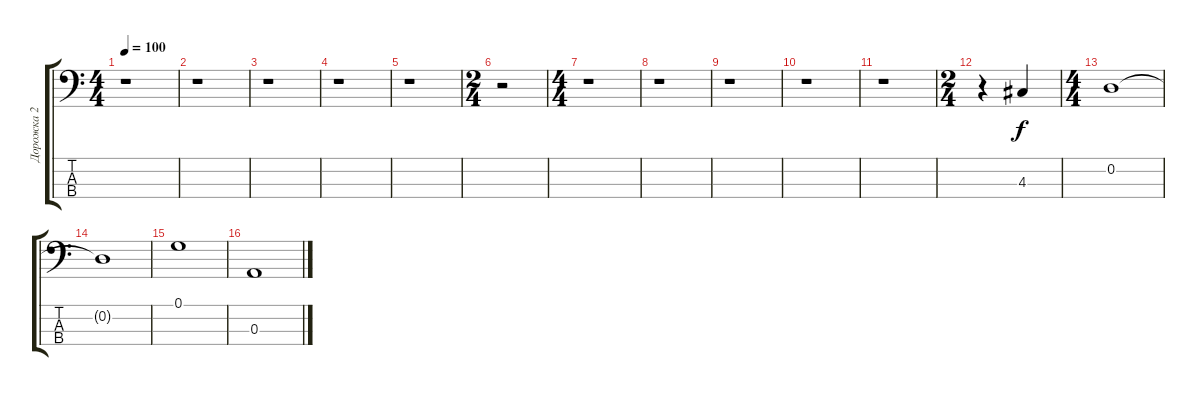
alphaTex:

\track ("Дорожка 2" "Дорожка 2") {instrument electricbassfinger}
\staff {score tabs}
\tuning (G2 D2 A1 E1) {hide}
\ts (4 4)
\tempo 100
\clef f4
\ks c
r.1{dy f instrument electricbassfinger} |
r.1 |
r.1 |
r.1 |
r.1 |
\ts (2 4)
r.2 |
\ts (4 4)
r.1 |
r.1 |
r.1 |
r.1 |
r.1 |
\ts (2 4)
r.4 4.3.4 |
\ts (4 4)
0.2.1 |
0.2{t}.1 |
0.1.1 |
0.3.1
